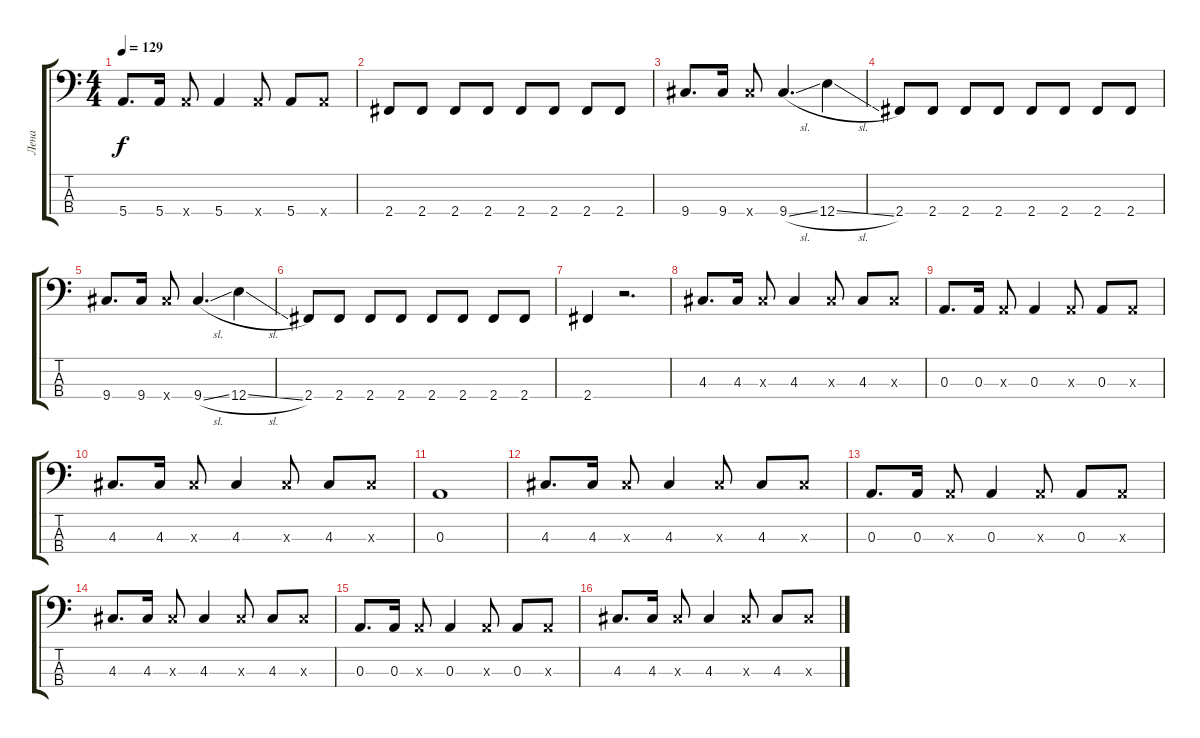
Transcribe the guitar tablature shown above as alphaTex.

\track ("Лена" "Лена") {instrument electricbasspick}
\staff {score tabs}
\tuning (G2 D2 A1 E1) {hide}
\ts (4 4)
\tempo 129
\clef f4
\ks c
5.4.8{d dy f} 5.4.16 5.4{x}.8 5.4.4 5.4{x}.8 5.4.8 5.4{x}.8 |
2.4.8 2.4.8 2.4.8 2.4.8 2.4.8 2.4.8 2.4.8 2.4.8 |
9.4.8{d} 9.4.16 9.4{x}.8 9.4{sl}.4{d} 12.4{sl}.4 |
2.4.8 2.4.8 2.4.8 2.4.8 2.4.8 2.4.8 2.4.8 2.4.8 |
9.4.8{d} 9.4.16 9.4{x}.8 9.4{sl}.4{d} 12.4{sl}.4 |
2.4.8 2.4.8 2.4.8 2.4.8 2.4.8 2.4.8 2.4.8 2.4.8 |
2.4.4 r.2{d} |
4.3.8{d} 4.3.16 4.3{x}.8 4.3.4 4.3{x}.8 4.3.8 4.3{x}.8 |
0.3.8{d} 0.3.16 0.3{x}.8 0.3.4 0.3{x}.8 0.3.8 0.3{x}.8 |
4.3.8{d} 4.3.16 4.3{x}.8 4.3.4 4.3{x}.8 4.3.8 4.3{x}.8 |
0.3.1 |
4.3.8{d} 4.3.16 4.3{x}.8 4.3.4 4.3{x}.8 4.3.8 4.3{x}.8 |
0.3.8{d} 0.3.16 0.3{x}.8 0.3.4 0.3{x}.8 0.3.8 0.3{x}.8 |
4.3.8{d} 4.3.16 4.3{x}.8 4.3.4 4.3{x}.8 4.3.8 4.3{x}.8 |
0.3.8{d} 0.3.16 0.3{x}.8 0.3.4 0.3{x}.8 0.3.8 0.3{x}.8 |
4.3.8{d} 4.3.16 4.3{x}.8 4.3.4 4.3{x}.8 4.3.8 4.3{x}.8
